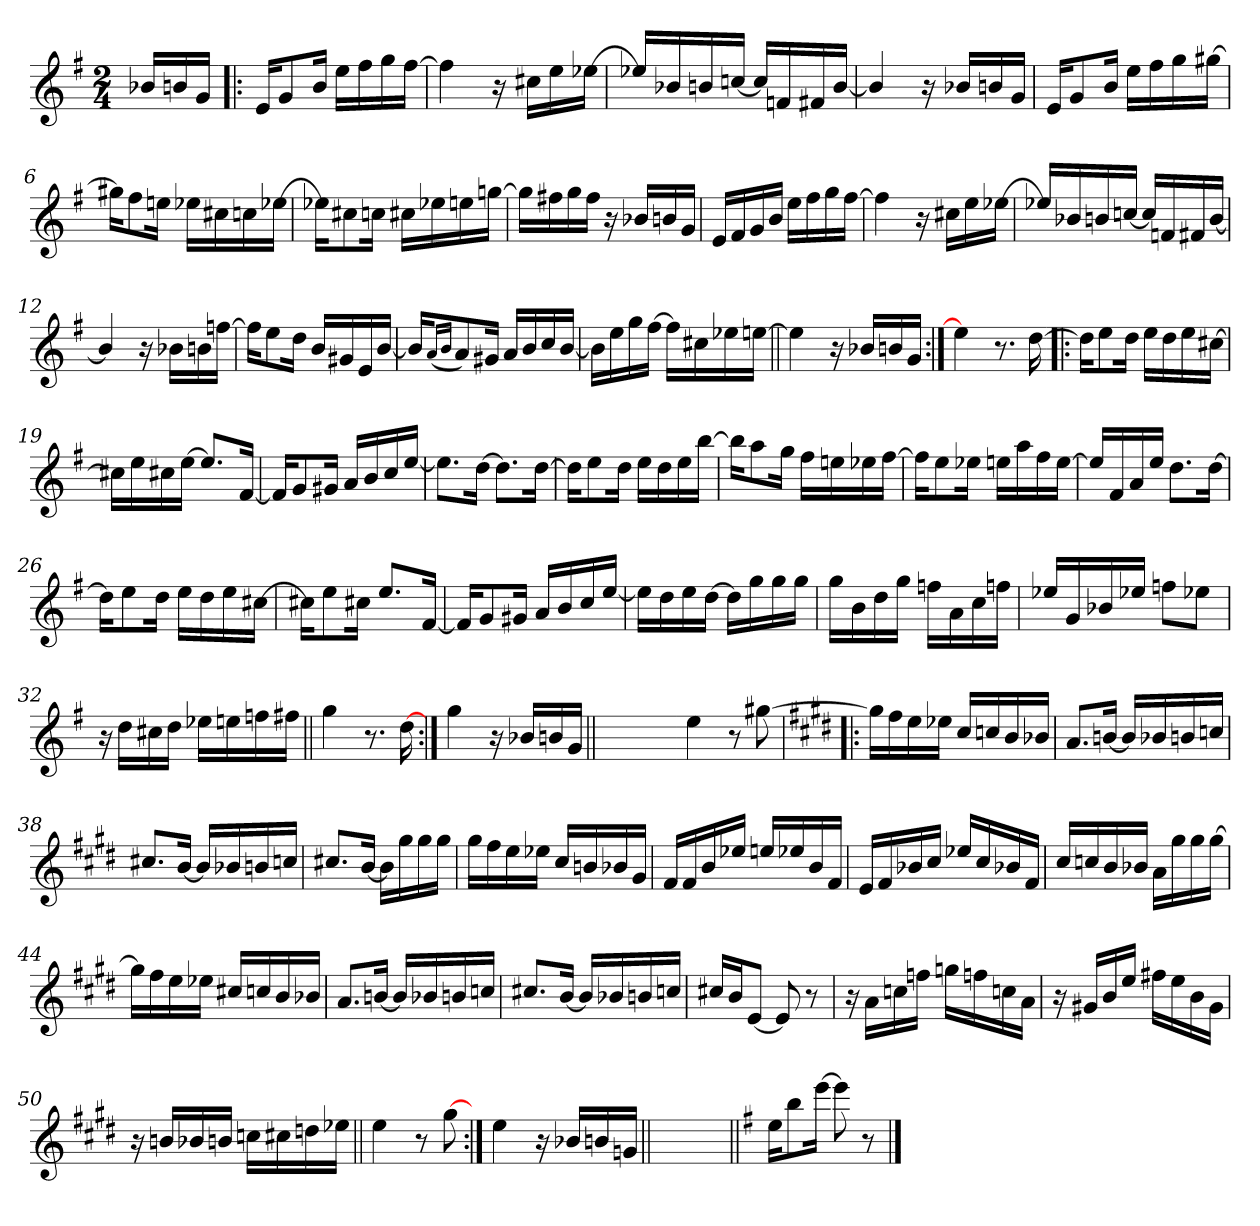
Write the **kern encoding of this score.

**kern
*part1
*staff1
*clefG2
*k[f#]
*G:
*M2/4
=
16b-X/LL
16bn/
16g/JJ
=1!|:
16e/KL
8g/
16b/Jk
16ee\LL
16ff#\
16gg\
[16ff#\JJ
=2
4ff#\]
16r
16cc#X\LL
16ee\
[16ee-X\JJ
=3
16ee-X/LL]
16b-X/
16bn/
[16ccn/JJ
16cc/LL]
16fn/
16f#X/
[16b/JJ
=4
4b/]
16r
16b-X/LL
16bn/
16g/JJ
!!LO:LB:g=z
=5
16e/KL
8g/
16b/Jk
16ee\LL
16ff#\
16gg\
[16gg#X\JJ
=6
16gg#X\KL]
8ff#\
16een\Jk
16ee-X\LL
16cc#X\
16ccn\
[16ee-X\JJ
=7
16ee-X\KL]
8cc#X\
16ccn\Jk
16cc#X\LL
16ee-X\
16een\
[16ggn\JJ
=8
16gg\LL]
16ff#X\
16gg\
16ff#\JJ
16r
16b-X/LL
16bn/
16g/JJ
!!LO:LB:g=z
=9
16e/LL
16f#/
16g/
16b/JJ
16ee\LL
16ff#\
16gg\
[16ff#\JJ
=10
4ff#\]
16r
16cc#X\LL
16ee\
[16ee-X\JJ
=11
16ee-X/LL]
16b-X/
16bn/
[16ccn/JJ
16cc/LL]
16fn/
16f#X/
[16b/JJ
=12
4b/]
16r
16b-X\LL
16bn\
[16ffn\JJ
!!LO:LB:g=z
=13
16ffn\KL]
8ee\
16dd\Jk
16b/LL
16g#X/
16e/
[16b/JJ
=14
16b/KL]
(<16qa/LL
16qb/JJ
8a/)
16g#X/Jk
16a/LL
16b/
16cc/
[16b/JJ
=15
16b\LL]
16ee\
16gg\
[16ff#\JJ
16ff#\LL]
16cc#X\
16ee-X\
[16een\JJ
=16||
4ee\]
16r
16b-X/LL
16bn/
16g/JJ
!!LO:LB:g=z
=17:|!
4ee\]
8.r
[16dd\
=18!|:
16dd\KL]
8ee\
16dd\Jk
16ee\LL
16dd\
16ee\
[16cc#X\JJ
=19
16cc#X\LL]
16ee\
16cc#X\
[16ee\JJ
8.ee/L]
[16f#/Jk
=20
16f#/KL]
8g/
16g#X/Jk
16a/LL
16b/
16cc/
[16ee/JJ
!!LO:LB:g=z
=21
8.ee\L]
[16dd\Jk
8.dd\L]
[16dd\Jk
=22
16dd\KL]
8ee\
16dd\Jk
16ee\LL
16dd\
16ee\
[16bb\JJ
=23
16bb\KL]
8aa\
16gg\Jk
16ff#\LL
16een\
16ee-X\
[16ff#\JJ
=24
16ff#\KL]
8ee\
16ee-X\Jk
16een\LL
16aa\
16ff#\
[16ee\JJ
!!LO:LB:g=z
=25
16ee/LL]
16f#/
16a/
16ee/JJ
8.dd\L
[16dd\Jk
=26
16dd\KL]
8ee\
16dd\Jk
16ee\LL
16dd\
16ee\
[16cc#X\JJ
=27
16cc#X\KL]
8ee\
16cc#X\Jk
8.ee/L
[16f#/Jk
=28
16f#/KL]
8g/
16g#X/Jk
16a/LL
16b/
16cc/
[16ee/JJ
!!LO:LB:g=z
=29
16ee\LL]
16dd\
16ee\
[16dd\JJ
16dd\LL]
16gg\
16gg\
16gg\JJ
=30
16gg\LL
16b\
16dd\
16gg\JJ
16ffn\LL
16a\
16cc\
16ffn\JJ
=31
16ee-X/LL
16g/
16b-X/
16ee-X/JJ
8ffn\L
8ee-X\J
=32
16r
16dd\LL
16cc#X\
16dd\JJ
16ee-X\LL
16een\
16ffn\
16ff#X\JJ
!!LO:LB:g=z
=33||
4gg\
8.r
[16dd\
=34:|!
4gg\
16r
16b-X/LL
16bn/
16g/JJ
=34X341||
2ryy
!!LO:PB:g=z
=35-
4ee\
8r
[8gg#X\
=36!|:
*k[f#c#g#d#]
*E:
16gg#\LL]
16ff#\
16ee\
16ee-X\JJ
16cc#/LL
16ccn/
16b/
16b-X/JJ
=37
8.a/L
[16bn/Jk
16b/LL]
16b-X/
16bn/
16ccn/JJ
=38
8.cc#X/L
[16b/Jk
16b/LL]
16b-X/
16bn/
16ccn/JJ
!!LO:LB:g=z
=39
8.cc#X/L
[16b/Jk
16b\LL]
16gg#\
16gg#\
16gg#\JJ
=40
16gg#\LL
16ff#\
16ee\
16ee-X\JJ
16cc#/LL
16bn/
16b-X/
16g#/JJ
=41
16f#/LL
16f#/
16b/
16ee-X/JJ
16een/LL
16ee-X/
16b/
16f#/JJ
=42
16e/LL
16f#/
16b-X/
16cc#/JJ
16ee-X/LL
16cc#/
16b-X/
16f#/JJ
!!LO:LB:g=z
=43
16cc#/LL
16ccn/
16b/
16b-X/JJ
16a\LL
16gg#\
16gg#\
[16gg#\JJ
=44
16gg#\LL]
16ff#\
16ee\
16ee-X\JJ
16cc#X/LL
16ccn/
16b/
16b-X/JJ
=45
8.a/L
[16bn/Jk
16b/LL]
16b-X/
16bn/
16ccn/JJ
=46
8.cc#X/L
[16b/Jk
16b/LL]
16b-X/
16bn/
16ccn/JJ
!!LO:LB:g=z
=47
16cc#X/LL
16b/J
[8e/J
8e/]
8r
=48
16r
16a\LL
16ccn\
16ffn\JJ
16ggn\LL
16ffn\
16ccn\
16a\JJ
=49
16r
16g#X/LL
16b/
16ee/JJ
16ff#X\LL
16ee\
16b\
16g#\JJ
=50
16r
16bn/LL
16b-X/
16bn/JJ
16ccn\LL
16cc#X\
16ddn\
16ee-X\JJ
!!LO:LB:g=z
=51||
4ee\
8r
[8gg#\
=52:|!
4ee\
16r
16b-X/LL
16bn/
16gn/JJ
=52X522||
2ryy
=53||
*k[f#]
*G:
16ee\KL
8bb\
[16eee\Jk
8eee\]
8r
==
*-
